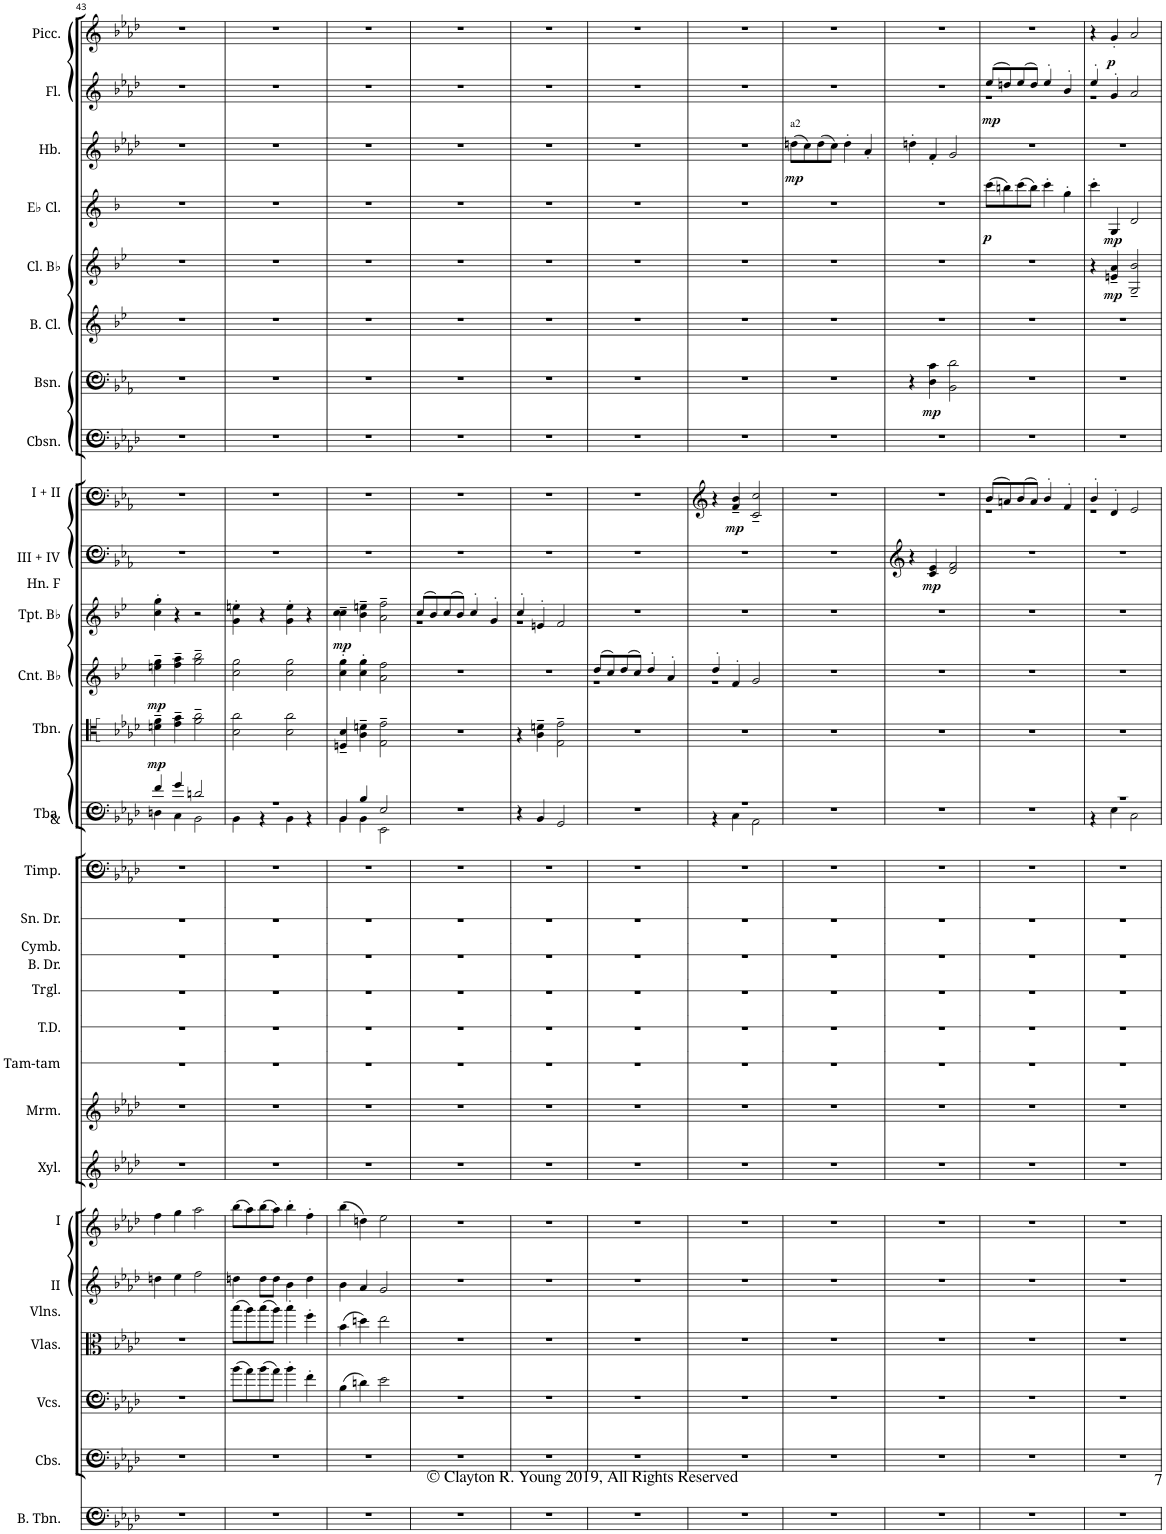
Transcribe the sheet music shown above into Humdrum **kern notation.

**kern	**kern	**kern	**kern	**kern	**kern	**kern	**kern	**kern	**kern	**kern	**kern	**kern	**kern	**kern	**kern	**dynam	**kern	**dynam	**kern	**dynam	**kern	**dynam	**kern	**dynam	**kern	**kern	**dynam	**kern	**kern	**dynam	**kern	**dynam	**kern	**dynam	**kern	**dynam	**kern	**dynam
*part28	*part27	*part26	*part25	*part24	*part23	*part22	*part21	*part20	*part19	*part18	*part17	*part16	*part15	*part14	*part13	*part13	*part12	*part12	*part11	*part11	*part10	*part10	*part9	*part9	*part8	*part7	*part7	*part6	*part5	*part5	*part4	*part4	*part3	*part3	*part2	*part2	*part1	*part1
*staff28	*staff27	*staff26	*staff25	*staff24	*staff23	*staff22	*staff21	*staff20	*staff19	*staff18	*staff17	*staff16	*staff15	*staff14	*staff13	*staff13	*staff12	*staff12	*staff11	*staff11	*staff10	*staff10	*staff9	*staff9	*staff8	*staff7	*staff7	*staff6	*staff5	*staff5	*staff4	*staff4	*staff3	*staff3	*staff2	*staff2	*staff1	*staff1
*I"Bass Trombone	*I"Contrabasses	*I"Violoncellos	*I"Violas	*I"II	*I"I     Violins	*I"Xylophone	*I"Marimba	*I"Tam-tam	*I"Tenor Drum	*I"Triangle	*I"Cymbals &amp; Bass Drum	*I"Snare Drum	*I"Timpani	*I"One Tuba	*I"3 Trombones     and	*	*I"Cornets in Bb	*	*I"Trumpets in Bb	*	*I"III + IV	*	*I"I + II     Cors en Fa	*	*I"Contrabassoon	*I"Bassoons	*	*I"Bass Clarinet	*I"Clarinets in Bb	*	*I"Eb Clarinet	*	*I"Hautbois	*	*I"Flûtes	*	*I"Piccolo	*
*I'B. Tbn.	*I'Cbs.	*I'Vcs.	*I'Vlas.	*I'II	*I'I     Vlns.	*I'Xyl.	*I'Mrm.	*I'Tam-tam	*I'T.D.	*I'Trgl.	*I'Cymb. B. Dr.	*I'Sn. Dr.	*I'Timp.	*I'Tba.	*	*	*I'Cnt. Bb	*	*I'Tpt. Bb	*	*I'III + IV	*	*	*	*I'Cbsn.	*I'Bsn.	*	*I'B. Cl.	*I'Cl. Bb	*	*I'Eb Cl.	*	*I'Hb.	*	*I'Fl.	*	*I'Picc.	*
!!LO:PB:g=z
*clefF4	*clefF4	*clefF4	*clefC3	*clefG2	*clefG2	*clefG2	*clefF4	*clefX	*clefX	*clefX	*clefX	*clefX	*clefF4	*clefF4	*clefC4	*	*clefG2	*	*clefG2	*	*clefF4	*	*clefG2	*	*clefF4	*clefF4	*	*clefG2	*clefG2	*	*clefG2	*	*clefG2	*	*clefG2	*	*clefG2	*
*Trd1c2	*Trd7c12	*	*	*	*Trd1c2	*Trd-7c-12	*	*	*	*	*	*	*	*	*	*	*Trd1c2	*	*Trd1c2	*	*Trd4c7	*	*Trd4c7	*	*Trd7c12	*	*	*Trd8c14	*Trd1c2	*	*Trd-2c-3	*	*	*	*	*	*Trd-7c-12	*
*k[b-e-a-d-]	*k[b-e-a-d-]	*k[b-e-a-d-]	*k[b-e-a-d-]	*k[b-e-a-d-]	*k[b-e-a-d-]	*k[b-e-a-d-]	*k[b-e-a-d-]	*k[]	*k[]	*k[]	*k[]	*k[]	*k[b-e-a-d-]	*k[b-e-a-d-]	*k[b-e-a-d-]	*	*k[b-e-]	*	*k[b-e-]	*	*k[b-e-a-]	*	*k[b-e-a-]	*	*k[b-e-a-d-]	*k[b-e-a-]	*	*k[b-e-]	*k[b-e-]	*	*k[b-]	*	*k[b-e-a-d-]	*	*k[b-e-a-d-]	*	*k[b-e-a-d-]	*
*M4/4	*M4/4	*M4/4	*M4/4	*M4/4	*M4/4	*M4/4	*M4/4	*M4/4	*M4/4	*M4/4	*M4/4	*M4/4	*M4/4	*M4/4	*M4/4	*	*M4/4	*	*M4/4	*	*M4/4	*	*M4/4	*	*M4/4	*M4/4	*	*M4/4	*M4/4	*	*M4/4	*	*M4/4	*	*M4/4	*	*M4/4	*
=43	=43	=43	=43	=43	=43	=43	=43	=43	=43	=43	=43	=43	=43	=43	=43	=43	=43	=43	=43	=43	=43	=43	=43	=43	=43	=43	=43	=43	=43	=43	=43	=43	=43	=43	=43	=43	=43	=43
*	*	*	*	*	*	*	*	*	*	*	*	*	*	*^	*	*	*	*	*	*	*	*	*	*	*	*	*	*	*	*	*	*	*	*	*	*	*	*
!	!	!	!	!	!	!	!	!	!	!	!	!	!	!	!	!	!LO:DY:b	!	!LO:DY:b	!	!	!	!	!	!	!	!	!	!	!	!	!	!	!	!	!	!	!	!
1r	1r	1r	1r	4ddn\	4ff\	1r	1r	1r	1r	1r	1r	1r	1r	4f/	4Dn\	4dn\~ 4f\~	mp	4een\~ 4gg\~	mp	4cc\' 4gg\'	.	1r	.	1r	.	1r	1r	.	1r	1r	.	1r	.	1r	.	1r	.	1r	.
.	.	.	.	4ee-\	4gg\	.	.	.	.	.	.	.	.	4g/	4C\	4e-\~ 4g\~	.	4ff\~ 4aa\~	.	4r	.	.	.	.	.	.	.	.	.	.	.	.	.	.	.	.	.	.	.
.	.	.	.	2ff\	2aa-\	.	.	.	.	.	.	.	.	2dn/	2BB-\	2f\~ 2a-\~	.	2gg\~ 2bb-\~	.	2r	.	.	.	.	.	.	.	.	.	.	.	.	.	.	.	.	.	.	.
=44	=44	=44	=44	=44	=44	=44	=44	=44	=44	=44	=44	=44	=44	=44	=44	=44	=44	=44	=44	=44	=44	=44	=44	=44	=44	=44	=44	=44	=44	=44	=44	=44	=44	=44	=44	=44	=44	=44	=44
1r	1r	(8b-\L	(8bb-\L	4ddn\	(8bb-\L	1r	1r	1r	1r	1r	1r	1r	1r	1r	4BB-\	2B-\ 2a-\	.	2cc\ 2gg\	.	4g\' 4een\'	.	1r	.	1r	.	1r	1r	.	1r	1r	.	1r	.	1r	.	1r	.	1r	.
.	.	8a-\)	8aa-\)	.	8aa-\)	.	.	.	.	.	.	.	.	.	.	.	.	.	.	.	.	.	.	.	.	.	.	.	.	.	.	.	.	.	.	.	.	.	.
.	.	(8b-\	(8bb-\	8dd\L	(8bb-\	.	.	.	.	.	.	.	.	.	4r	.	.	.	.	4r	.	.	.	.	.	.	.	.	.	.	.	.	.	.	.	.	.	.	.
.	.	8a-\J)	8aa-\J)	8dd\J	8aa-\J)	.	.	.	.	.	.	.	.	.	.	.	.	.	.	.	.	.	.	.	.	.	.	.	.	.	.	.	.	.	.	.	.	.	.
.	.	4b-'\	4bb-'\	4b-\	4bb-'\	.	.	.	.	.	.	.	.	.	4BB-\	2B-\ 2a-\	.	2cc\ 2gg\	.	4g\' 4ee\'	.	.	.	.	.	.	.	.	.	.	.	.	.	.	.	.	.	.	.
.	.	4f'\	4ff'\	4dd\	4ff'\	.	.	.	.	.	.	.	.	.	4r	.	.	.	.	4r	.	.	.	.	.	.	.	.	.	.	.	.	.	.	.	.	.	.	.
=45	=45	=45	=45	=45	=45	=45	=45	=45	=45	=45	=45	=45	=45	=45	=45	=45	=45	=45	=45	=45	=45	=45	=45	=45	=45	=45	=45	=45	=45	=45	=45	=45	=45	=45	=45	=45	=45	=45	=45
!	!	!	!	!	!	!	!	!	!	!	!	!	!	!	!	!	!	!	!	!	!LO:DY:b	!	!	!	!	!	!	!	!	!	!	!	!	!	!	!	!	!	!
1r	1r	(4B-\	(4b-\	4b-\	(4bb-\	1r	1r	1r	1r	1r	1r	1r	1r	4BB-/	4BB-\	4Dn/~ 4B-/~	.	4cc\' 4gg\'	.	4cc\~ 4cc\~	mp	1r	.	1r	.	1r	1r	.	1r	1r	.	1r	.	1r	.	1r	.	1r	.
.	.	4dn\)	4ddn\)	4a-/	4ddn\)	.	.	.	.	.	.	.	.	4B-/	4BB-\	4A-\~ 4dn\~	.	4cc\' 4gg\'	.	4b-\~ 4een\~	.	.	.	.	.	.	.	.	.	.	.	.	.	.	.	.	.	.	.
.	.	2e-\	2ee-\	2g/	2ee-\	.	.	.	.	.	.	.	.	2E-/	2EE-\	2E-\~ 2e-\~	.	2a\ 2ff\	.	2a\~ 2ff\~	.	.	.	.	.	.	.	.	.	.	.	.	.	.	.	.	.	.	.
*	*	*	*	*	*	*	*	*	*	*	*	*	*	*v	*v	*	*	*	*	*	*	*	*	*	*	*	*	*	*	*	*	*	*	*	*	*	*	*	*
=46	=46	=46	=46	=46	=46	=46	=46	=46	=46	=46	=46	=46	=46	=46	=46	=46	=46	=46	=46	=46	=46	=46	=46	=46	=46	=46	=46	=46	=46	=46	=46	=46	=46	=46	=46	=46	=46	=46
*	*	*	*	*	*	*	*	*	*	*	*	*	*	*	*	*	*	*	*^	*	*	*	*	*	*	*	*	*	*	*	*	*	*	*	*	*	*	*
1r	1r	1r	1r	1r	1r	1r	1r	1r	1r	1r	1r	1r	1r	1r	1r	.	1r	.	(8cc/L	1r	.	1r	.	1r	.	1r	1r	.	1r	1r	.	1r	.	1r	.	1r	.	1r	.
.	.	.	.	.	.	.	.	.	.	.	.	.	.	.	.	.	.	.	8b-/)	.	.	.	.	.	.	.	.	.	.	.	.	.	.	.	.	.	.	.	.
.	.	.	.	.	.	.	.	.	.	.	.	.	.	.	.	.	.	.	(8cc/	.	.	.	.	.	.	.	.	.	.	.	.	.	.	.	.	.	.	.	.
.	.	.	.	.	.	.	.	.	.	.	.	.	.	.	.	.	.	.	8b-/J)	.	.	.	.	.	.	.	.	.	.	.	.	.	.	.	.	.	.	.	.
.	.	.	.	.	.	.	.	.	.	.	.	.	.	.	.	.	.	.	4cc'/	.	.	.	.	.	.	.	.	.	.	.	.	.	.	.	.	.	.	.	.
.	.	.	.	.	.	.	.	.	.	.	.	.	.	.	.	.	.	.	4g'/	.	.	.	.	.	.	.	.	.	.	.	.	.	.	.	.	.	.	.	.
=47	=47	=47	=47	=47	=47	=47	=47	=47	=47	=47	=47	=47	=47	=47	=47	=47	=47	=47	=47	=47	=47	=47	=47	=47	=47	=47	=47	=47	=47	=47	=47	=47	=47	=47	=47	=47	=47	=47	=47
1r	1r	1r	1r	1r	1r	1r	1r	1r	1r	1r	1r	1r	1r	4r	4r	.	1r	.	4cc'/	1r	.	1r	.	1r	.	1r	1r	.	1r	1r	.	1r	.	1r	.	1r	.	1r	.
.	.	.	.	.	.	.	.	.	.	.	.	.	.	4BB-/	4A-\~ 4dn\~	.	.	.	4en'/	.	.	.	.	.	.	.	.	.	.	.	.	.	.	.	.	.	.	.	.
.	.	.	.	.	.	.	.	.	.	.	.	.	.	2GG/	2E-\~ 2e-\~	.	.	.	2f/	.	.	.	.	.	.	.	.	.	.	.	.	.	.	.	.	.	.	.	.
*	*	*	*	*	*	*	*	*	*	*	*	*	*	*	*	*	*	*	*v	*v	*	*	*	*	*	*	*	*	*	*	*	*	*	*	*	*	*	*	*
=48	=48	=48	=48	=48	=48	=48	=48	=48	=48	=48	=48	=48	=48	=48	=48	=48	=48	=48	=48	=48	=48	=48	=48	=48	=48	=48	=48	=48	=48	=48	=48	=48	=48	=48	=48	=48	=48	=48
*	*	*	*	*	*	*	*	*	*	*	*	*	*	*	*	*	*^	*	*	*	*	*	*	*	*	*	*	*	*	*	*	*	*	*	*	*	*	*
1r	1r	1r	1r	1r	1r	1r	1r	1r	1r	1r	1r	1r	1r	1r	1r	.	(8dd/L	1r	.	1r	.	1r	.	1r	.	1r	1r	.	1r	1r	.	1r	.	1r	.	1r	.	1r	.
.	.	.	.	.	.	.	.	.	.	.	.	.	.	.	.	.	8cc/)	.	.	.	.	.	.	.	.	.	.	.	.	.	.	.	.	.	.	.	.	.	.
.	.	.	.	.	.	.	.	.	.	.	.	.	.	.	.	.	(8dd/	.	.	.	.	.	.	.	.	.	.	.	.	.	.	.	.	.	.	.	.	.	.
.	.	.	.	.	.	.	.	.	.	.	.	.	.	.	.	.	8cc/J)	.	.	.	.	.	.	.	.	.	.	.	.	.	.	.	.	.	.	.	.	.	.
.	.	.	.	.	.	.	.	.	.	.	.	.	.	.	.	.	4dd'/	.	.	.	.	.	.	.	.	.	.	.	.	.	.	.	.	.	.	.	.	.	.
.	.	.	.	.	.	.	.	.	.	.	.	.	.	.	.	.	4a'/	.	.	.	.	.	.	.	.	.	.	.	.	.	.	.	.	.	.	.	.	.	.
=49	=49	=49	=49	=49	=49	=49	=49	=49	=49	=49	=49	=49	=49	=49	=49	=49	=49	=49	=49	=49	=49	=49	=49	=49	=49	=49	=49	=49	=49	=49	=49	=49	=49	=49	=49	=49	=49	=49	=49
*	*	*	*	*	*	*	*	*	*	*	*	*	*	*^	*	*	*	*	*	*	*	*	*	*	*	*	*	*	*	*	*	*	*	*	*	*	*	*	*
1r	1r	1r	1r	1r	1r	1r	1r	1r	1r	1r	1r	1r	1r	1r	4r	1r	.	4dd'/	1r	.	1r	.	1r	.	4r	.	1r	1r	.	1r	1r	.	1r	.	1r	.	1r	.	1r	.
!	!	!	!	!	!	!	!	!	!	!	!	!	!	!	!	!	!	!	!	!	!	!	!	!	!	!LO:DY:b	!	!	!	!	!	!	!	!	!	!	!	!	!	!
.	.	.	.	.	.	.	.	.	.	.	.	.	.	.	4C\	.	.	4f'/	.	.	.	.	.	.	4f/~ 4b-/~	mp	.	.	.	.	.	.	.	.	.	.	.	.	.	.
.	.	.	.	.	.	.	.	.	.	.	.	.	.	.	2AA-\	.	.	2g/	.	.	.	.	.	.	2c/~ 2cc/~	.	.	.	.	.	.	.	.	.	.	.	.	.	.	.
*	*	*	*	*	*	*	*	*	*	*	*	*	*	*	*	*	*	*v	*v	*	*	*	*	*	*	*	*	*	*	*	*	*	*	*	*	*	*	*	*	*
=50	=50	=50	=50	=50	=50	=50	=50	=50	=50	=50	=50	=50	=50	=50	=50	=50	=50	=50	=50	=50	=50	=50	=50	=50	=50	=50	=50	=50	=50	=50	=50	=50	=50	=50	=50	=50	=50	=50	=50
*	*	*	*	*	*	*	*	*	*	*	*	*	*	*	*	*	*	*	*	*	*	*	*	*	*	*	*	*	*	*	*	*	*	*^	*	*	*	*	*
!	!	!	!	!	!	!	!	!	!	!	!	!	!	!	!	!	!	!	!	!	!	!	!	!	!	!	!	!	!	!	!	!	!	!LO:TX:a:t=a2	!	!	!	!	!	!
!	!	!	!	!	!	!	!	!	!	!	!	!	!	!	!	!	!	!	!	!	!	!	!	!	!	!	!	!	!	!	!	!	!	!	!	!LO:DY:b	!	!	!	!
*	*	*	*	*	*	*	*	*	*	*	*	*	*	*v	*v	*	*	*	*	*	*	*	*	*	*	*	*	*	*	*	*	*	*	*	*	*	*	*	*	*
1r	1r	1r	1r	1r	1r	1r	1r	1r	1r	1r	1r	1r	1r	1r	1r	.	1r	.	1r	.	1r	.	1r	.	1r	1r	.	1r	1r	.	1r	.	(8ddn\L	(8ddL	mp	1r	.	1r	.
.	.	.	.	.	.	.	.	.	.	.	.	.	.	.	.	.	.	.	.	.	.	.	.	.	.	.	.	.	.	.	.	.	8cc\)	8cc)	.	.	.	.	.
.	.	.	.	.	.	.	.	.	.	.	.	.	.	.	.	.	.	.	.	.	.	.	.	.	.	.	.	.	.	.	.	.	(8dd\	(8dd	.	.	.	.	.
.	.	.	.	.	.	.	.	.	.	.	.	.	.	.	.	.	.	.	.	.	.	.	.	.	.	.	.	.	.	.	.	.	8cc\J)	8ccJ)	.	.	.	.	.
.	.	.	.	.	.	.	.	.	.	.	.	.	.	.	.	.	.	.	.	.	.	.	.	.	.	.	.	.	.	.	.	.	4dd'\	4dd'	.	.	.	.	.
.	.	.	.	.	.	.	.	.	.	.	.	.	.	.	.	.	.	.	.	.	.	.	.	.	.	.	.	.	.	.	.	.	4a-'/	4a-'	.	.	.	.	.
=51	=51	=51	=51	=51	=51	=51	=51	=51	=51	=51	=51	=51	=51	=51	=51	=51	=51	=51	=51	=51	=51	=51	=51	=51	=51	=51	=51	=51	=51	=51	=51	=51	=51	=51	=51	=51	=51	=51	=51
1r	1r	1r	1r	1r	1r	1r	1r	1r	1r	1r	1r	1r	1r	1r	1r	.	1r	.	1r	.	4r	.	1r	.	1r	4r	.	1r	1r	.	1r	.	4ddn'\	4dd'	.	1r	.	1r	.
!	!	!	!	!	!	!	!	!	!	!	!	!	!	!	!	!	!	!	!	!	!	!LO:DY:b	!	!	!	!	!LO:DY:b	!	!	!	!	!	!	!	!	!	!	!	!
.	.	.	.	.	.	.	.	.	.	.	.	.	.	.	.	.	.	.	.	.	4c/ 4e-/	mp	.	.	.	4D\ 4c\	mp	.	.	.	.	.	4f'/	4f'	.	.	.	.	.
.	.	.	.	.	.	.	.	.	.	.	.	.	.	.	.	.	.	.	.	.	2d/ 2f/	.	.	.	.	2BB-\ 2d\	.	.	.	.	.	.	2g/	2g	.	.	.	.	.
=52	=52	=52	=52	=52	=52	=52	=52	=52	=52	=52	=52	=52	=52	=52	=52	=52	=52	=52	=52	=52	=52	=52	=52	=52	=52	=52	=52	=52	=52	=52	=52	=52	=52	=52	=52	=52	=52	=52	=52
*	*	*	*	*	*	*	*	*	*	*	*	*	*	*	*	*	*	*	*	*	*	*	*^	*	*	*	*	*	*	*	*	*	*	*	*	*^	*	*	*
!	!	!	!	!	!	!	!	!	!	!	!	!	!	!	!	!	!	!	!	!	!	!	!	!	!	!	!	!	!	!	!	!	!LO:DY:b	!	!	!	!	!	!LO:DY:b	!	!
*	*	*	*	*	*	*	*	*	*	*	*	*	*	*	*	*	*	*	*	*	*	*	*	*	*	*	*	*	*	*	*	*	*	*v	*v	*	*	*	*	*	*
1r	1r	1r	1r	1r	1r	1r	1r	1r	1r	1r	1r	1r	1r	1r	1r	.	1r	.	1r	.	1r	.	(8b-/L	1r	.	1r	1r	.	1r	1r	.	(8ccc\L	p	1r	.	(8ee-/L	1r	mp	1r	.
.	.	.	.	.	.	.	.	.	.	.	.	.	.	.	.	.	.	.	.	.	.	.	8an/)	.	.	.	.	.	.	.	.	8bbn\)	.	.	.	8ddn/)	.	.	.	.
.	.	.	.	.	.	.	.	.	.	.	.	.	.	.	.	.	.	.	.	.	.	.	(8b-/	.	.	.	.	.	.	.	.	(8ccc\	.	.	.	(8ee-/	.	.	.	.
.	.	.	.	.	.	.	.	.	.	.	.	.	.	.	.	.	.	.	.	.	.	.	8a/J)	.	.	.	.	.	.	.	.	8bb\J)	.	.	.	8dd/J)	.	.	.	.
.	.	.	.	.	.	.	.	.	.	.	.	.	.	.	.	.	.	.	.	.	.	.	4b-'/	.	.	.	.	.	.	.	.	4ccc'\	.	.	.	4ee-'/	.	.	.	.
.	.	.	.	.	.	.	.	.	.	.	.	.	.	.	.	.	.	.	.	.	.	.	4f'/	.	.	.	.	.	.	.	.	4gg'\	.	.	.	4b-'/	.	.	.	.
=53	=53	=53	=53	=53	=53	=53	=53	=53	=53	=53	=53	=53	=53	=53	=53	=53	=53	=53	=53	=53	=53	=53	=53	=53	=53	=53	=53	=53	=53	=53	=53	=53	=53	=53	=53	=53	=53	=53	=53	=53
*	*	*	*	*	*	*	*	*	*	*	*	*	*	*^	*	*	*	*	*	*	*	*	*	*	*	*	*	*	*	*	*	*	*	*	*	*	*	*	*	*
1r	1r	1r	1r	1r	1r	1r	1r	1r	1r	1r	1r	1r	1r	1r	4r	1r	.	1r	.	1r	.	1r	.	4b-'/	1r	.	1r	1r	.	1r	4r	.	4ccc'\	.	1r	.	4ee-'/	1r	.	4r	.
!	!	!	!	!	!	!	!	!	!	!	!	!	!	!	!	!	!	!	!	!	!	!	!	!	!	!	!	!	!	!	!	!LO:DY:b	!	!LO:DY:b	!	!	!	!	!	!	!LO:DY:b
.	.	.	.	.	.	.	.	.	.	.	.	.	.	.	4E-\	.	.	.	.	.	.	.	.	4d'/	.	.	.	.	.	.	4en/~ 4a/~	mp	4G/	mp	.	.	4g'/	.	.	4g'/	p
.	.	.	.	.	.	.	.	.	.	.	.	.	.	.	2C\	.	.	.	.	.	.	.	.	2e-/	.	.	.	.	.	.	2G/~ 2b-/~	.	2d/	.	.	.	2a-/	.	.	2a-/	.
*	*	*	*	*	*	*	*	*	*	*	*	*	*	*v	*v	*	*	*	*	*	*	*	*	*v	*v	*	*	*	*	*	*	*	*	*	*	*	*v	*v	*	*	*
=	=	=	=	=	=	=	=	=	=	=	=	=	=	=	=	=	=	=	=	=	=	=	=	=	=	=	=	=	=	=	=	=	=	=	=	=	=	=
*-	*-	*-	*-	*-	*-	*-	*-	*-	*-	*-	*-	*-	*-	*-	*-	*-	*-	*-	*-	*-	*-	*-	*-	*-	*-	*-	*-	*-	*-	*-	*-	*-	*-	*-	*-	*-	*-	*-
